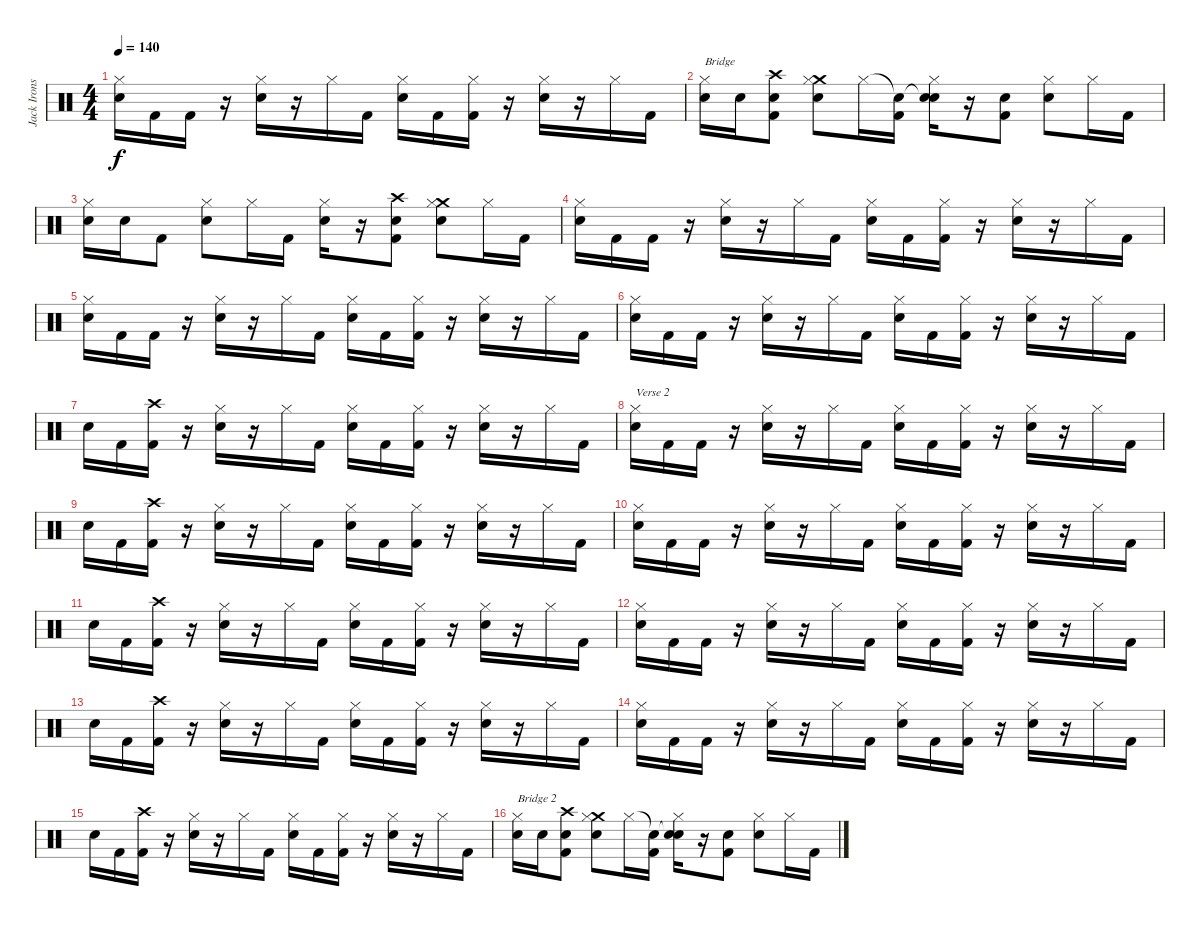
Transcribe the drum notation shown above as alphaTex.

\track ("Jack Irons" "Jack Irons") {instrument percussion}
\staff {score}
\articulation defaults
\ts (4 4)
\tempo 140
\clef neutral
\ks c
("Hi-Hat (closed)" "Snare (hit) 2").16{dy f} "Kick (hit) 2".16 "Kick (hit) 2".16 r.16 ("Hi-Hat (closed)" "Snare (hit) 2").16 r.16 "Hi-Hat (closed)".16 "Kick (hit) 2".16 ("Hi-Hat (closed)" "Snare (hit) 2").16 "Kick (hit) 2".16 ("Hi-Hat (closed)" "Kick (hit) 2").16 r.16 ("Hi-Hat (closed)" "Snare (hit) 2").16 r.16 "Hi-Hat (closed)".16 "Kick (hit) 2".16 |
("Hi-Hat (closed)" "Snare (hit) 2").16{txt "Bridge "} "Snare (hit) 2".16 ("Crash high (hit)" "Snare (hit) 2" "Kick (hit) 2").8 ("Crash medium (hit)" "Hi-Hat (closed)" "Snare (hit) 2").8 "Hi-Hat (closed)".16 ("Snare (hit)"{t} "Kick (hit) 2").16 ("Snare (hit)"{t} "Hi-Hat (closed)" "Snare (hit) 2").16 r.16 ("Snare (hit) 2" "Kick (hit) 2").8 ("Hi-Hat (closed)" "Snare (hit) 2").8 "Hi-Hat (closed)".16 "Kick (hit) 2".16 |
("Hi-Hat (closed)" "Snare (hit) 2").16 "Snare (hit) 2".16 "Kick (hit) 2".8 ("Hi-Hat (closed)" "Snare (hit) 2").8 "Hi-Hat (closed)".16 "Kick (hit) 2".16 ("Hi-Hat (closed)" "Snare (hit) 2").16 r.16 ("Crash high (hit)" "Snare (hit) 2" "Kick (hit) 2").8 ("Crash medium (hit)" "Hi-Hat (closed)" "Snare (hit) 2").8 "Hi-Hat (closed)".16 "Kick (hit) 2".16 |
("Hi-Hat (closed)" "Snare (hit) 2").16 "Kick (hit) 2".16 "Kick (hit) 2".16 r.16 ("Hi-Hat (closed)" "Snare (hit) 2").16 r.16 "Hi-Hat (closed)".16 "Kick (hit) 2".16 ("Hi-Hat (closed)" "Snare (hit) 2").16 "Kick (hit) 2".16 ("Hi-Hat (closed)" "Kick (hit) 2").16 r.16 ("Hi-Hat (closed)" "Snare (hit) 2").16 r.16 "Hi-Hat (closed)".16 "Kick (hit) 2".16 |
("Hi-Hat (closed)" "Snare (hit) 2").16 "Kick (hit) 2".16 "Kick (hit) 2".16 r.16 ("Hi-Hat (closed)" "Snare (hit) 2").16 r.16 "Hi-Hat (closed)".16 "Kick (hit) 2".16 ("Hi-Hat (closed)" "Snare (hit) 2").16 "Kick (hit) 2".16 ("Hi-Hat (closed)" "Kick (hit) 2").16 r.16 ("Hi-Hat (closed)" "Snare (hit) 2").16 r.16 "Hi-Hat (closed)".16 "Kick (hit) 2".16 |
("Hi-Hat (closed)" "Snare (hit) 2").16 "Kick (hit) 2".16 "Kick (hit) 2".16 r.16 ("Hi-Hat (closed)" "Snare (hit) 2").16 r.16 "Hi-Hat (closed)".16 "Kick (hit) 2".16 ("Hi-Hat (closed)" "Snare (hit) 2").16 "Kick (hit) 2".16 ("Hi-Hat (closed)" "Kick (hit) 2").16 r.16 ("Hi-Hat (closed)" "Snare (hit) 2").16 r.16 "Hi-Hat (closed)".16 "Kick (hit) 2".16 |
"Snare (hit) 2".16 "Kick (hit) 2".16 ("Crash high (hit)" "Kick (hit) 2").16 r.16 ("Hi-Hat (closed)" "Snare (hit) 2").16 r.16 "Hi-Hat (closed)".16 "Kick (hit) 2".16 ("Hi-Hat (closed)" "Snare (hit) 2").16 "Kick (hit) 2".16 ("Hi-Hat (closed)" "Kick (hit) 2").16 r.16 ("Hi-Hat (closed)" "Snare (hit) 2").16 r.16 "Hi-Hat (closed)".16 "Kick (hit) 2".16 |
("Hi-Hat (closed)" "Snare (hit) 2").16{txt "Verse 2"} "Kick (hit) 2".16 "Kick (hit) 2".16 r.16 ("Hi-Hat (closed)" "Snare (hit) 2").16 r.16 "Hi-Hat (closed)".16 "Kick (hit) 2".16 ("Hi-Hat (closed)" "Snare (hit) 2").16 "Kick (hit) 2".16 ("Hi-Hat (closed)" "Kick (hit) 2").16 r.16 ("Hi-Hat (closed)" "Snare (hit) 2").16 r.16 "Hi-Hat (closed)".16 "Kick (hit) 2".16 |
"Snare (hit) 2".16 "Kick (hit) 2".16 ("Crash high (hit)" "Kick (hit) 2").16 r.16 ("Hi-Hat (closed)" "Snare (hit) 2").16 r.16 "Hi-Hat (closed)".16 "Kick (hit) 2".16 ("Hi-Hat (closed)" "Snare (hit) 2").16 "Kick (hit) 2".16 ("Hi-Hat (closed)" "Kick (hit) 2").16 r.16 ("Hi-Hat (closed)" "Snare (hit) 2").16 r.16 "Hi-Hat (closed)".16 "Kick (hit) 2".16 |
("Hi-Hat (closed)" "Snare (hit) 2").16 "Kick (hit) 2".16 "Kick (hit) 2".16 r.16 ("Hi-Hat (closed)" "Snare (hit) 2").16 r.16 "Hi-Hat (closed)".16 "Kick (hit) 2".16 ("Hi-Hat (closed)" "Snare (hit) 2").16 "Kick (hit) 2".16 ("Hi-Hat (closed)" "Kick (hit) 2").16 r.16 ("Hi-Hat (closed)" "Snare (hit) 2").16 r.16 "Hi-Hat (closed)".16 "Kick (hit) 2".16 |
"Snare (hit) 2".16 "Kick (hit) 2".16 ("Crash high (hit)" "Kick (hit) 2").16 r.16 ("Hi-Hat (closed)" "Snare (hit) 2").16 r.16 "Hi-Hat (closed)".16 "Kick (hit) 2".16 ("Hi-Hat (closed)" "Snare (hit) 2").16 "Kick (hit) 2".16 ("Hi-Hat (closed)" "Kick (hit) 2").16 r.16 ("Hi-Hat (closed)" "Snare (hit) 2").16 r.16 "Hi-Hat (closed)".16 "Kick (hit) 2".16 |
("Hi-Hat (closed)" "Snare (hit) 2").16 "Kick (hit) 2".16 "Kick (hit) 2".16 r.16 ("Hi-Hat (closed)" "Snare (hit) 2").16 r.16 "Hi-Hat (closed)".16 "Kick (hit) 2".16 ("Hi-Hat (closed)" "Snare (hit) 2").16 "Kick (hit) 2".16 ("Hi-Hat (closed)" "Kick (hit) 2").16 r.16 ("Hi-Hat (closed)" "Snare (hit) 2").16 r.16 "Hi-Hat (closed)".16 "Kick (hit) 2".16 |
"Snare (hit) 2".16 "Kick (hit) 2".16 ("Crash high (hit)" "Kick (hit) 2").16 r.16 ("Hi-Hat (closed)" "Snare (hit) 2").16 r.16 "Hi-Hat (closed)".16 "Kick (hit) 2".16 ("Hi-Hat (closed)" "Snare (hit) 2").16 "Kick (hit) 2".16 ("Hi-Hat (closed)" "Kick (hit) 2").16 r.16 ("Hi-Hat (closed)" "Snare (hit) 2").16 r.16 "Hi-Hat (closed)".16 "Kick (hit) 2".16 |
("Hi-Hat (closed)" "Snare (hit) 2").16 "Kick (hit) 2".16 "Kick (hit) 2".16 r.16 ("Hi-Hat (closed)" "Snare (hit) 2").16 r.16 "Hi-Hat (closed)".16 "Kick (hit) 2".16 ("Hi-Hat (closed)" "Snare (hit) 2").16 "Kick (hit) 2".16 ("Hi-Hat (closed)" "Kick (hit) 2").16 r.16 ("Hi-Hat (closed)" "Snare (hit) 2").16 r.16 "Hi-Hat (closed)".16 "Kick (hit) 2".16 |
"Snare (hit) 2".16 "Kick (hit) 2".16 ("Crash high (hit)" "Kick (hit) 2").16 r.16 ("Hi-Hat (closed)" "Snare (hit) 2").16 r.16 "Hi-Hat (closed)".16 "Kick (hit) 2".16 ("Hi-Hat (closed)" "Snare (hit) 2").16 "Kick (hit) 2".16 ("Hi-Hat (closed)" "Kick (hit) 2").16 r.16 ("Hi-Hat (closed)" "Snare (hit) 2").16 r.16 "Hi-Hat (closed)".16 "Kick (hit) 2".16 |
("Hi-Hat (closed)" "Snare (hit) 2").16{txt "Bridge 2"} "Snare (hit) 2".16 ("Crash high (hit)" "Snare (hit) 2" "Kick (hit) 2").8 ("Crash medium (hit)" "Hi-Hat (closed)" "Snare (hit) 2").8 "Hi-Hat (closed)".16 ("Snare (hit)"{t} "Kick (hit) 2").16 ("Snare (hit)"{t} "Hi-Hat (closed)" "Snare (hit) 2").16 r.16 ("Snare (hit) 2" "Kick (hit) 2").8 ("Hi-Hat (closed)" "Snare (hit) 2").8 "Hi-Hat (closed)".16 "Kick (hit) 2".16
